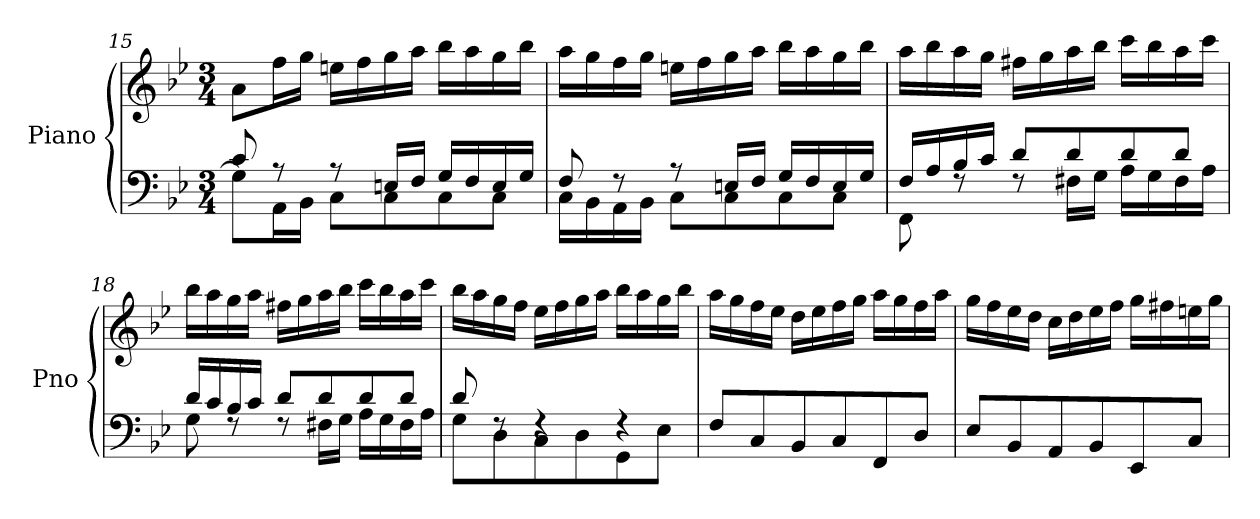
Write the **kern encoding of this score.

**kern	**kern
*part1	*part1
*staff2	*staff1
*I"Piano	*
*I'Pno	*
*clefF4	*clefG2
*k[b-e-]	*k[b-e-]
*M3/4	*M3/4
=15	=15
*^	*
8c/	8G\L]	8a\L
8r	16AA\L	16ff\L
.	16BB-\JJ	16gg\JJ
8r	8C\L	16een\LL
.	.	16ff\
16En/LL	8C\	16gg\
16F/JJ	.	16aa\JJ
16G/LL	8C\	16bb-\LL
16F/	.	16aa\
16E/	8C\J	16gg\
16G/JJ	.	16bb-\JJ
=16	=16	=16
8F/	16C\LL	16aa\LL
.	16BB-\	16gg\
8r	16AA\	16ff\
.	16BB-\JJ	16gg\JJ
8r	8C\L	16een\LL
.	.	16ff\
16En/LL	8C\	16gg\
16F/JJ	.	16aa\JJ
16G/LL	8C\	16bb-\LL
16F/	.	16aa\
16E/	8C\J	16gg\
16G/JJ	.	16bb-\JJ
!!LO:LB:g=z
=17	=17	=17
16F/LL	8FF\	16aa\LL
16A/	.	16bb-\
16B-/	8rF	16aa\
16c/JJ	.	16gg\JJ
8d/L	8rF	16ff#X\LL
.	.	16gg\
8d/	16F#X\LL	16aa\
.	16G\JJ	16bb-\JJ
8d/	16A\LL	16ccc\LL
.	16G\	16bb-\
8d/J	16F#\	16aa\
.	16A\JJ	16ccc\JJ
=18	=18	=18
16d/LL	8G\	16bb-\LL
16c/	.	16aa\
16B-/	8rF	16gg\
16c/JJ	.	16aa\JJ
8d/L	8rF	16ff#X\LL
.	.	16gg\
8d/	16F#X\LL	16aa\
.	16G\JJ	16bb-\JJ
8d/	16A\LL	16ccc\LL
.	16G\	16bb-\
8d/J	16F#\	16aa\
.	16A\JJ	16ccc\JJ
=19	=19	=19
8d/	8G\L	16bb-\LL
.	.	16aa\
8rF	8D\	16gg\
.	.	16ff\JJ
4rF	8C\	16ee-\LL
.	.	16ff\
.	8D\	16gg\
.	.	16aa\JJ
4rF	8GG\	16bb-\LL
.	.	16aa\
.	8E-\J	16gg\
.	.	16bb-\JJ
*v	*v	*
!!LO:PB:g=z
=20	=20
8F/L	16aa\LL
.	16gg\
8C/	16ff\
.	16ee-\JJ
8BB-/	16dd\LL
.	16ee-\
8C/	16ff\
.	16gg\JJ
8FF/	16aa\LL
.	16gg\
8D/J	16ff\
.	16aa\JJ
!!LO:LB:g=z
=21	=21
8E-/L	16gg\LL
.	16ff\
8BB-/	16ee-\
.	16dd\JJ
8AA/	16cc\LL
.	16dd\
8BB-/	16ee-\
.	16ff\JJ
8EE-/	16gg\LL
.	16ff#X\
8C/J	16een\
.	16gg\JJ
=	=
*-	*-
